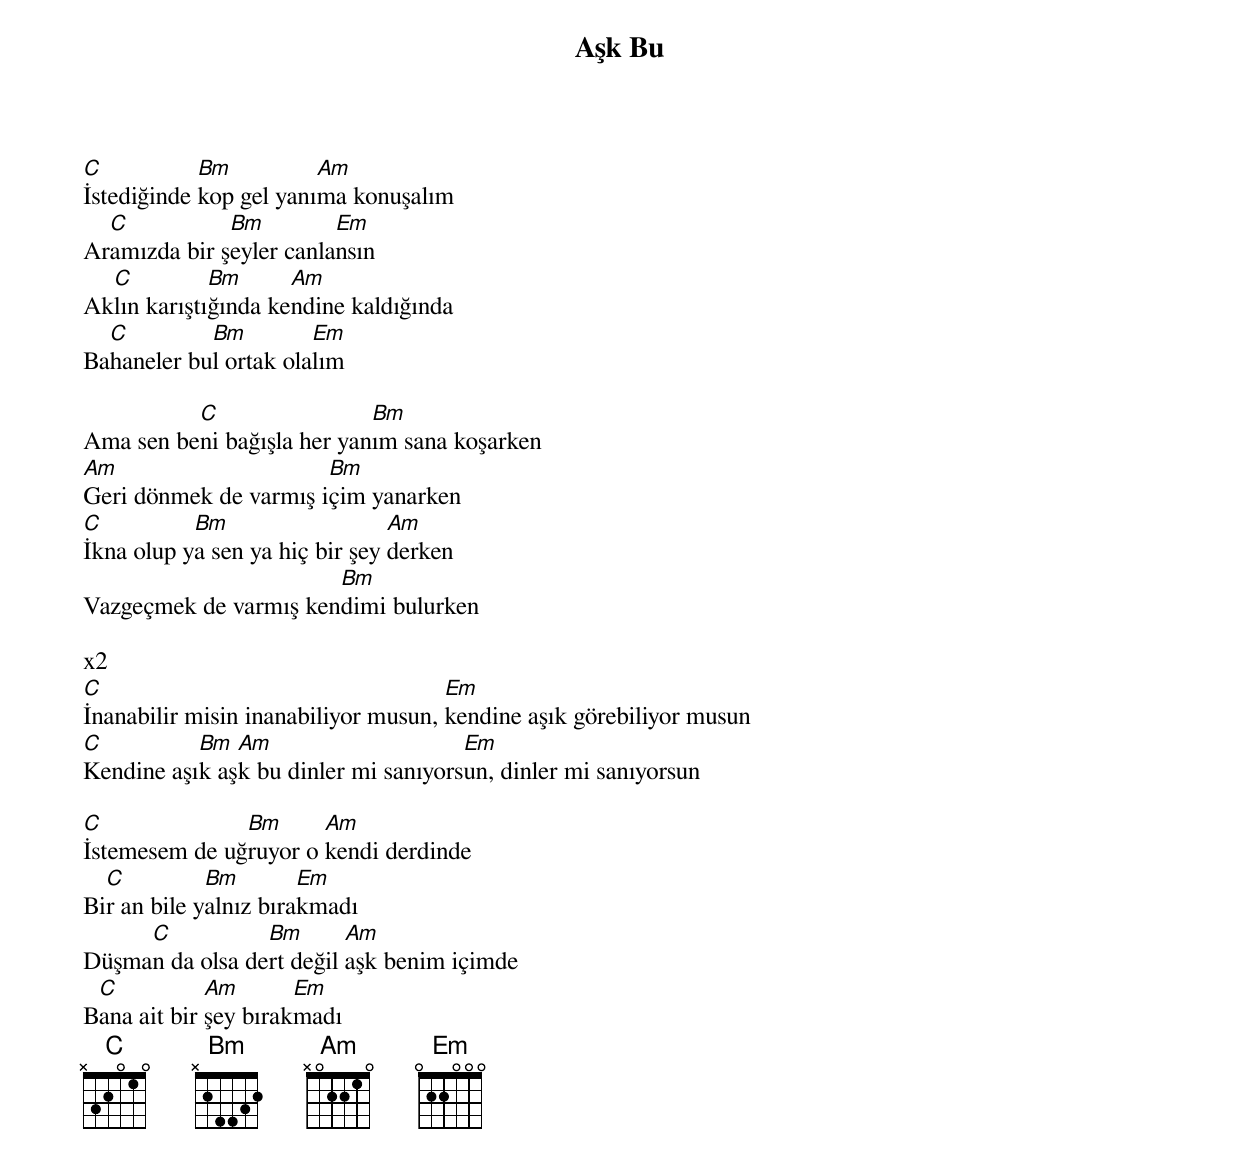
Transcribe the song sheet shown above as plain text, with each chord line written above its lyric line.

{title: Aşk Bu}
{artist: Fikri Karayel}

C           Bm          Am
İstediğinde kop gel yanıma konuşalım
  C           Bm         Em
Aramızda bir şeyler canlansın
  C          Bm      Am
Aklın karıştığında kendine kaldığında
  C         Bm         Em
Bahaneler bul ortak olalım

          C                 Bm
Ama sen beni bağışla her yanım sana koşarken
Am                     Bm
Geri dönmek de varmış içim yanarken
C          Bm                   Am
İkna olup ya sen ya hiç bir şey derken
                       Bm
Vazgeçmek de varmış kendimi bulurken

x2
C                                    Em
İnanabilir misin inanabiliyor musun, kendine aşık görebiliyor musun
C          Bm  Am                     Em
Kendine aşık aşk bu dinler mi sanıyorsun, dinler mi sanıyorsun

C              Bm      Am
İstemesem de uğruyor o kendi derdinde
  C          Bm        Em
Bir an bile yalnız bırakmadı
     C           Bm       Am
Düşman da olsa dert değil aşk benim içimde
 C           Am       Em
Bana ait bir şey bırakmadı
